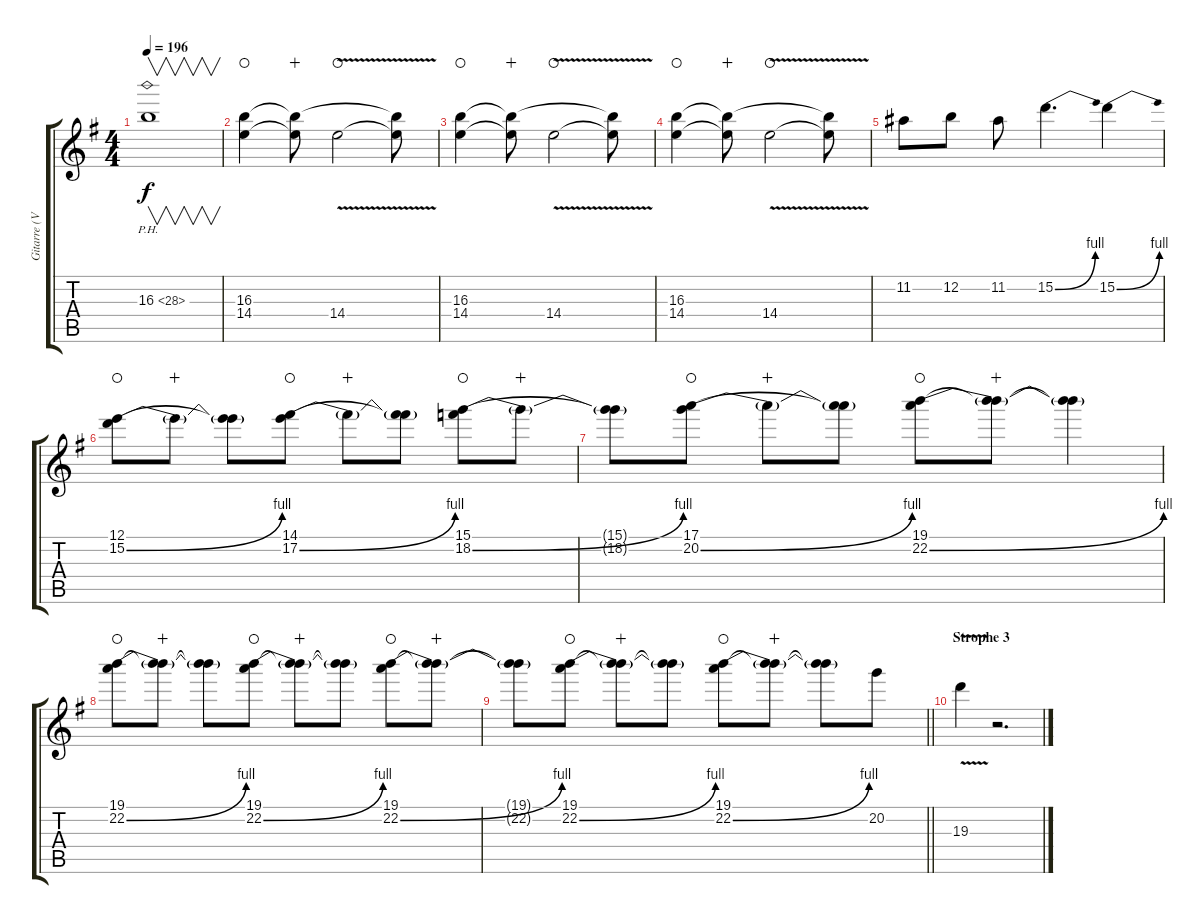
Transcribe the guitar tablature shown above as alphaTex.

\track ("Gitarre (Verzerrt) Lead" "Gitarre (V") {instrument distortionguitar}
\staff {score tabs}
\tuning (E4 B3 G3 D3 A2 E2) {hide}
\ts (4 4)
\tempo 196
\clef g2
\ks g
16.3{ph 12}.1{v dy f} |
(16.3 14.4).4{waho} (16.3{t} 14.4{t}).8{wahc} 14.4{v}.2{waho} (16.3{t} 14.4{t}).8 |
(16.3 14.4).4{waho} (16.3{t} 14.4{t}).8{wahc} 14.4{v}.2{waho} (16.3{t} 14.4{t}).8 |
(16.3 14.4).4{waho} (16.3{t} 14.4{t}).8{wahc} 14.4{v}.2{waho} (16.3{t} 14.4{t}).8 |
11.2.8 12.2.8 11.2.8 15.2{be (bend 0 0 60 4)}.4{d} 15.2{be (bend 0 0 60 4)}.4 |
(12.1 15.2{be (bend 0 0 60 4)}).8{waho} 15.2{t}.8{wahc} (12.1{t} 15.2{t}).8 (14.1 17.2{be (bend 0 0 60 4)}).8{waho} 17.2{t}.8{wahc} (14.1{t} 17.2{t}).8 (15.1 18.2{be (bend 0 0 60 4)}).8{waho} 18.2{t}.8{wahc} |
(15.1{t} 18.2{t}).8 (17.1 20.2{be (bend 0 0 60 4)}).8{waho} 20.2{t}.8{wahc} (17.1{t} 20.2{t}).8 (19.1 22.2{be (bend 0 0 60 4)}).8{waho} (19.1{t} 22.2{t}).8{wahc} (19.1{t} 22.2{t}).4 |
(19.1 22.2{be (bend 0 0 60 4)}).8{waho} (19.1{t} 22.2{t}).8{wahc} (19.1{t} 22.2{t}).8 (19.1 22.2{be (bend 0 0 60 4)}).8{waho} (19.1{t} 22.2{t}).8{wahc} (19.1{t} 22.2{t}).8 (19.1 22.2{be (bend 0 0 60 4)}).8{waho} (19.1{t} 22.2{t}).8{wahc} |
\barLineRight lightlight
(19.1{t} 22.2{t}).8 (19.1 22.2{be (bend 0 0 60 4)}).8{waho} (19.1{t} 22.2{t}).8{wahc} (19.1{t} 22.2{t}).8 (19.1 22.2{be (bend 0 0 60 4)}).8{waho} (19.1{t} 22.2{t}).8{wahc} (19.1{t} 22.2{t}).8 20.2.8 |
\section ("" "Strophe 3")
19.3{v}.4 r.2{d}
